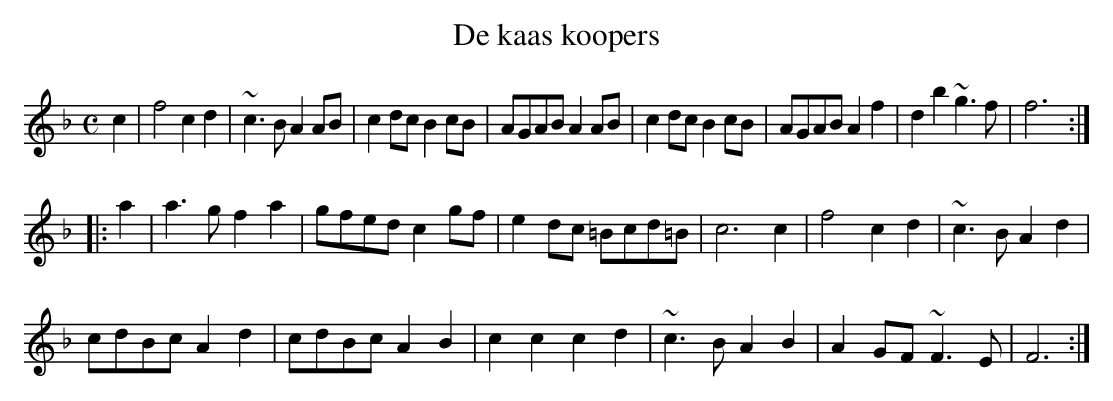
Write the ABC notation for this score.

X:1
T:De kaas koopers
M:C
K:FMaj
c2|f4c2d2|~c3BA2AB|c2dcB2cB|AGABA2AB|c2dcB2cB|AGABA2f2|d2b2~g3f|f6:|
|:a2|a3gf2a2|gfedc2gf|e2dc =Bcd=B|c6c2|f4c2d2|~c3BA2d2|
cdBcA2d2|cdBcA2B2|c2c2c2d2|~c3BA2B2|A2GF~F3E|F6:|
